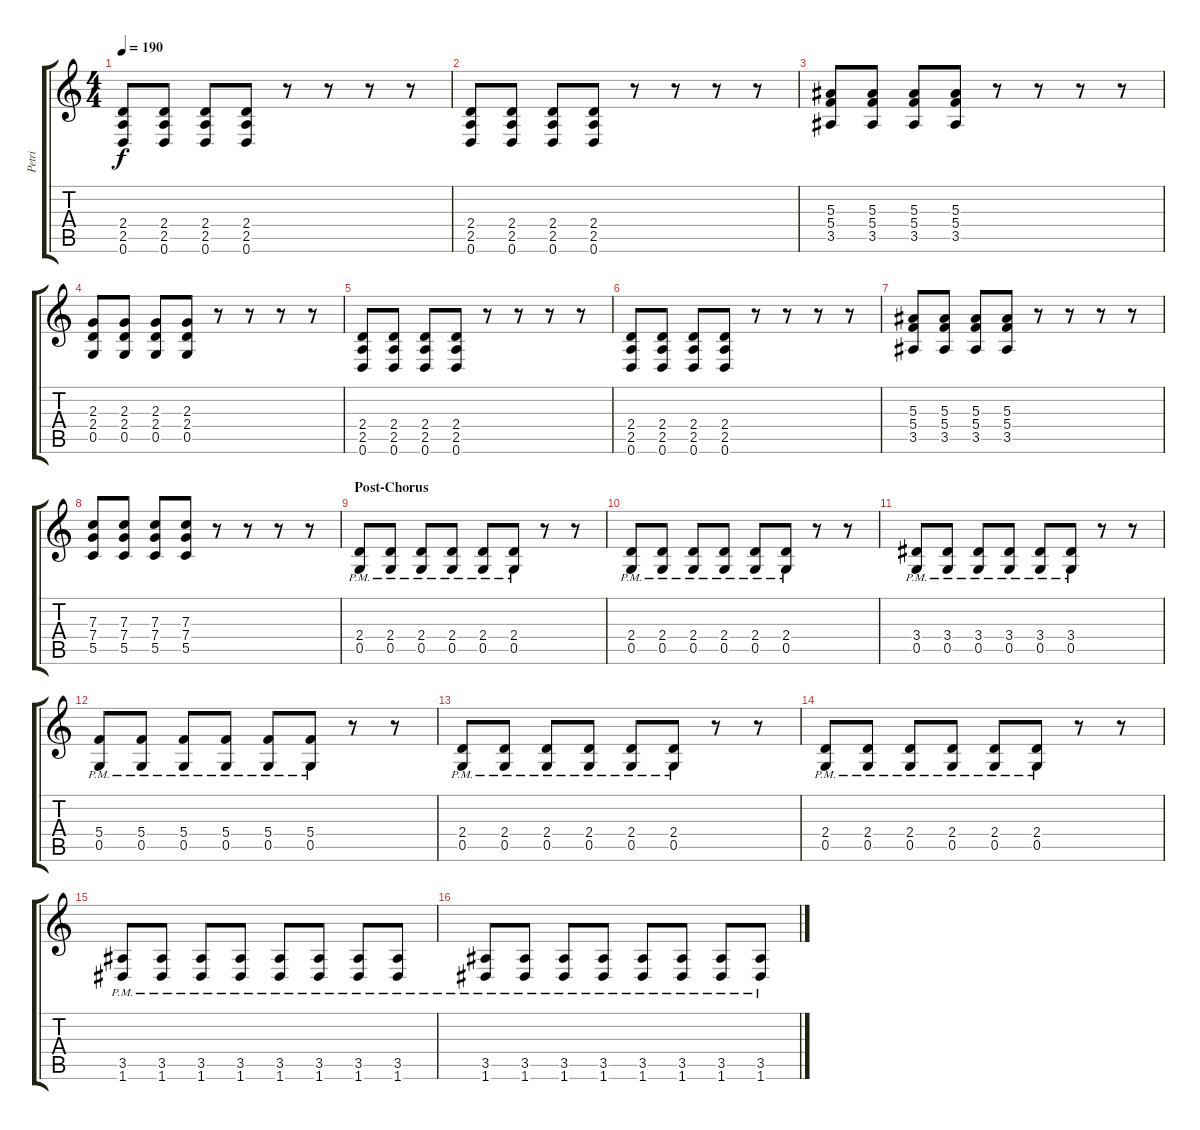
\track ("Petri" "Petri") {instrument distortionguitar}
\staff {score tabs}
\tuning (D4 A3 F3 C3 G2 D2) {hide}
\ts (4 4)
\tempo 190
\clef g2
\ks c
(2.4 2.5 0.6).8{dy f} (2.4 2.5 0.6).8 (2.4 2.5 0.6).8 (2.4 2.5 0.6).8 r.8 r.8 r.8 r.8 |
(2.4 2.5 0.6).8 (2.4 2.5 0.6).8 (2.4 2.5 0.6).8 (2.4 2.5 0.6).8 r.8 r.8 r.8 r.8 |
(5.3 5.4 3.5).8 (5.3 5.4 3.5).8 (5.3 5.4 3.5).8 (5.3 5.4 3.5).8 r.8 r.8 r.8 r.8 |
(2.3 2.4 0.5).8 (2.3 2.4 0.5).8 (2.3 2.4 0.5).8 (2.3 2.4 0.5).8 r.8 r.8 r.8 r.8 |
(2.4 2.5 0.6).8 (2.4 2.5 0.6).8 (2.4 2.5 0.6).8 (2.4 2.5 0.6).8 r.8 r.8 r.8 r.8 |
(2.4 2.5 0.6).8 (2.4 2.5 0.6).8 (2.4 2.5 0.6).8 (2.4 2.5 0.6).8 r.8 r.8 r.8 r.8 |
(5.3 5.4 3.5).8 (5.3 5.4 3.5).8 (5.3 5.4 3.5).8 (5.3 5.4 3.5).8 r.8 r.8 r.8 r.8 |
(7.3 7.4 5.5).8 (7.3 7.4 5.5).8 (7.3 7.4 5.5).8 (7.3 7.4 5.5).8 r.8 r.8 r.8 r.8 |
\section ("" "Post-Chorus")
(2.4{pm} 0.5{pm}).8 (2.4{pm} 0.5{pm}).8 (2.4{pm} 0.5{pm}).8 (2.4{pm} 0.5{pm}).8 (2.4{pm} 0.5{pm}).8 (2.4{pm} 0.5{pm}).8 r.8 r.8 |
(2.4{pm} 0.5{pm}).8 (2.4{pm} 0.5{pm}).8 (2.4{pm} 0.5{pm}).8 (2.4{pm} 0.5{pm}).8 (2.4{pm} 0.5{pm}).8 (2.4{pm} 0.5{pm}).8 r.8 r.8 |
(3.4{pm} 0.5{pm}).8 (3.4{pm} 0.5{pm}).8 (3.4{pm} 0.5{pm}).8 (3.4{pm} 0.5{pm}).8 (3.4{pm} 0.5{pm}).8 (3.4{pm} 0.5{pm}).8 r.8 r.8 |
(5.4{pm} 0.5{pm}).8 (5.4{pm} 0.5{pm}).8 (5.4{pm} 0.5{pm}).8 (5.4{pm} 0.5{pm}).8 (5.4{pm} 0.5{pm}).8 (5.4{pm} 0.5{pm}).8 r.8 r.8 |
(2.4{pm} 0.5{pm}).8 (2.4{pm} 0.5{pm}).8 (2.4{pm} 0.5{pm}).8 (2.4{pm} 0.5{pm}).8 (2.4{pm} 0.5{pm}).8 (2.4{pm} 0.5{pm}).8 r.8 r.8 |
(2.4{pm} 0.5{pm}).8 (2.4{pm} 0.5{pm}).8 (2.4{pm} 0.5{pm}).8 (2.4{pm} 0.5{pm}).8 (2.4{pm} 0.5{pm}).8 (2.4{pm} 0.5{pm}).8 r.8 r.8 |
(3.5{pm} 1.6{pm}).8 (3.5{pm} 1.6{pm}).8 (3.5{pm} 1.6{pm}).8 (3.5{pm} 1.6{pm}).8 (3.5{pm} 1.6{pm}).8 (3.5{pm} 1.6{pm}).8 (3.5{pm} 1.6{pm}).8 (3.5{pm} 1.6{pm}).8 |
(3.5{pm} 1.6{pm}).8 (3.5{pm} 1.6{pm}).8 (3.5{pm} 1.6{pm}).8 (3.5{pm} 1.6{pm}).8 (3.5{pm} 1.6{pm}).8 (3.5{pm} 1.6{pm}).8 (3.5{pm} 1.6{pm}).8 (3.5{pm} 1.6{pm}).8
